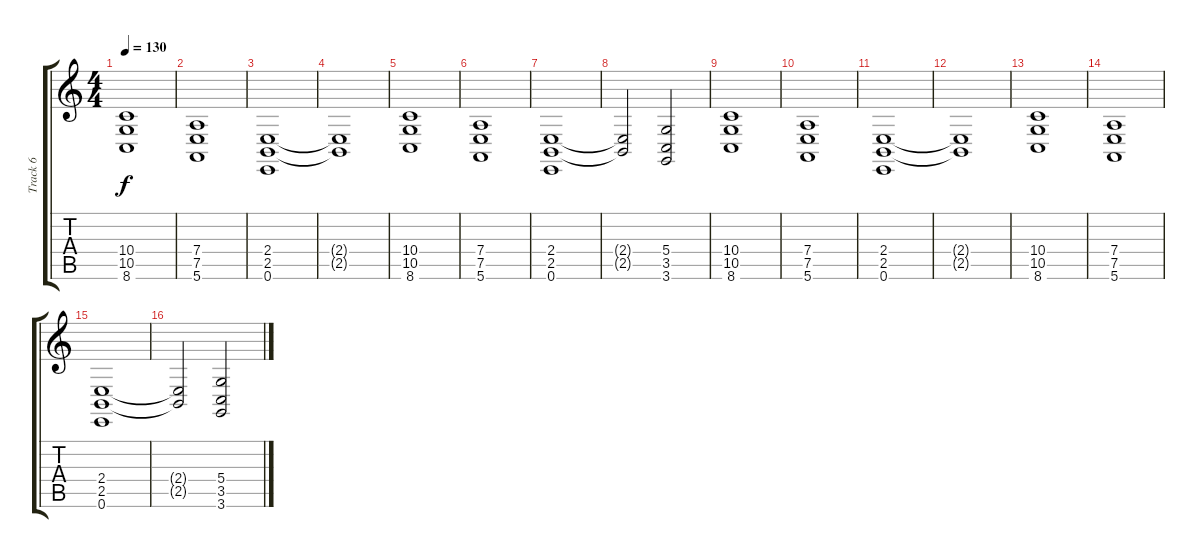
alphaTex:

\track ("Track 6" "Track 6") {instrument electricpiano1}
\staff {score tabs}
\tuning (E4 B3 G3 D3 A2 E2) {hide}
\ts (4 4)
\tempo 130
\clef g2
\ks c
(10.4 10.5 8.6).1{dy f} |
(7.4 7.5 5.6).1 |
(2.4 2.5 0.6).1 |
(2.4{t} 2.5{t}).1 |
(10.4 10.5 8.6).1 |
(7.4 7.5 5.6).1 |
(2.4 2.5 0.6).1 |
(2.4{t} 2.5{t}).2 (5.4 3.5 3.6).2 |
(10.4 10.5 8.6).1 |
(7.4 7.5 5.6).1 |
(2.4 2.5 0.6).1 |
(2.4{t} 2.5{t}).1 |
(10.4 10.5 8.6).1 |
(7.4 7.5 5.6).1 |
(2.4 2.5 0.6).1 |
(2.4{t} 2.5{t}).2 (5.4 3.5 3.6).2
